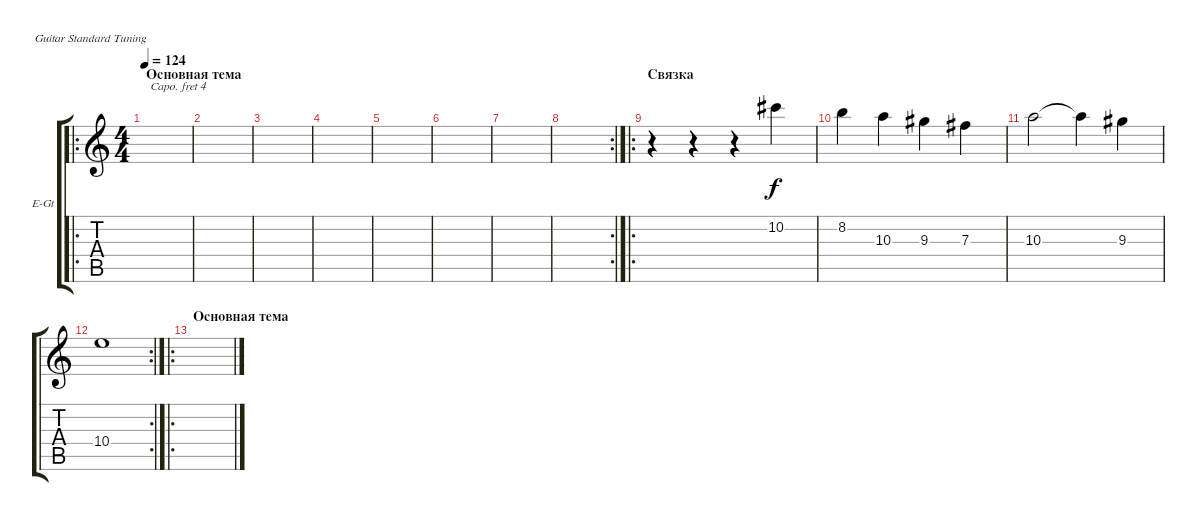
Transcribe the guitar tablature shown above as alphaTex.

\defaultSystemsLayout 4
\bracketExtendMode groupsimilarinstruments
\firstSystemTrackNameOrientation horizontal
\otherSystemsTrackNameOrientation horizontal
\track ("Electric Guitar" "E-Gt") {instrument overdrivenguitar}
\staff {score tabs}
\capo 4
\tuning (E4 B3 G3 D3 A2 E2)
\ro
\ts (4 4)
\section ("" "Основная тема")
\tempo 124
\clef g2
\scale
0.285156
\ks c
|
\scale
0.238281 |
\scale
0.238281 |
\scale
0.238281 |
\scale
0.244 |
\scale
0.244 |
\scale
0.244 |
\rc 2
\scale
0.268 |
\ro
\section ("" "Связка")
\scale
0.310588 r.4 r.4 r.4 10.2.4 |
\scale
0.282353 8.2.4 10.3.4 9.3.4 7.3.4 |
\scale
0.249412 10.3.2 10.3{t}.4 9.3.4 |
\rc 2
\scale
0.157647 10.4.1 |
\ro
\section ("" "Основная тема")
\scale
0.285156 |
\scale
0.238281 |
\scale
0.238281 |
\scale
0.238281
